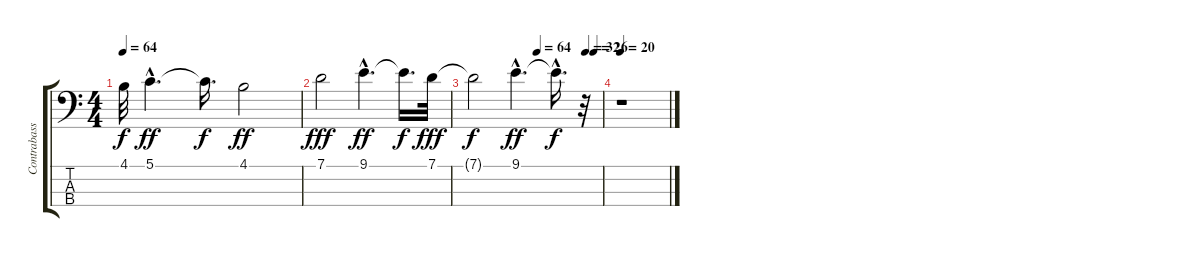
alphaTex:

\track ("Contrabass" "Contrabass") {instrument contrabass}
\staff {score tabs}
\tuning (G2 D2 A1 E1) {hide}
\ts (4 4)
\tempo 64
\clef f4
\ks c
4.1{t}.32{dy f} 5.1{hac}.4{d dy ff} 5.1{t}.16{d dy f} 4.1.2{dy ff} |
7.1.2{dy fff} 9.1{hac}.4{d dy ff} 9.1{t}.16{d dy f} 7.1.32{dy fff} |
\tempo (64 0.5)
\tempo (32 0.875)
\tempo (26 0.9375)
7.1{t}.2{dy f} 9.1{hac}.4{d dy ff} 9.1{hac t}.16{d dy f} r.32 |
\tempo 20
r.1
